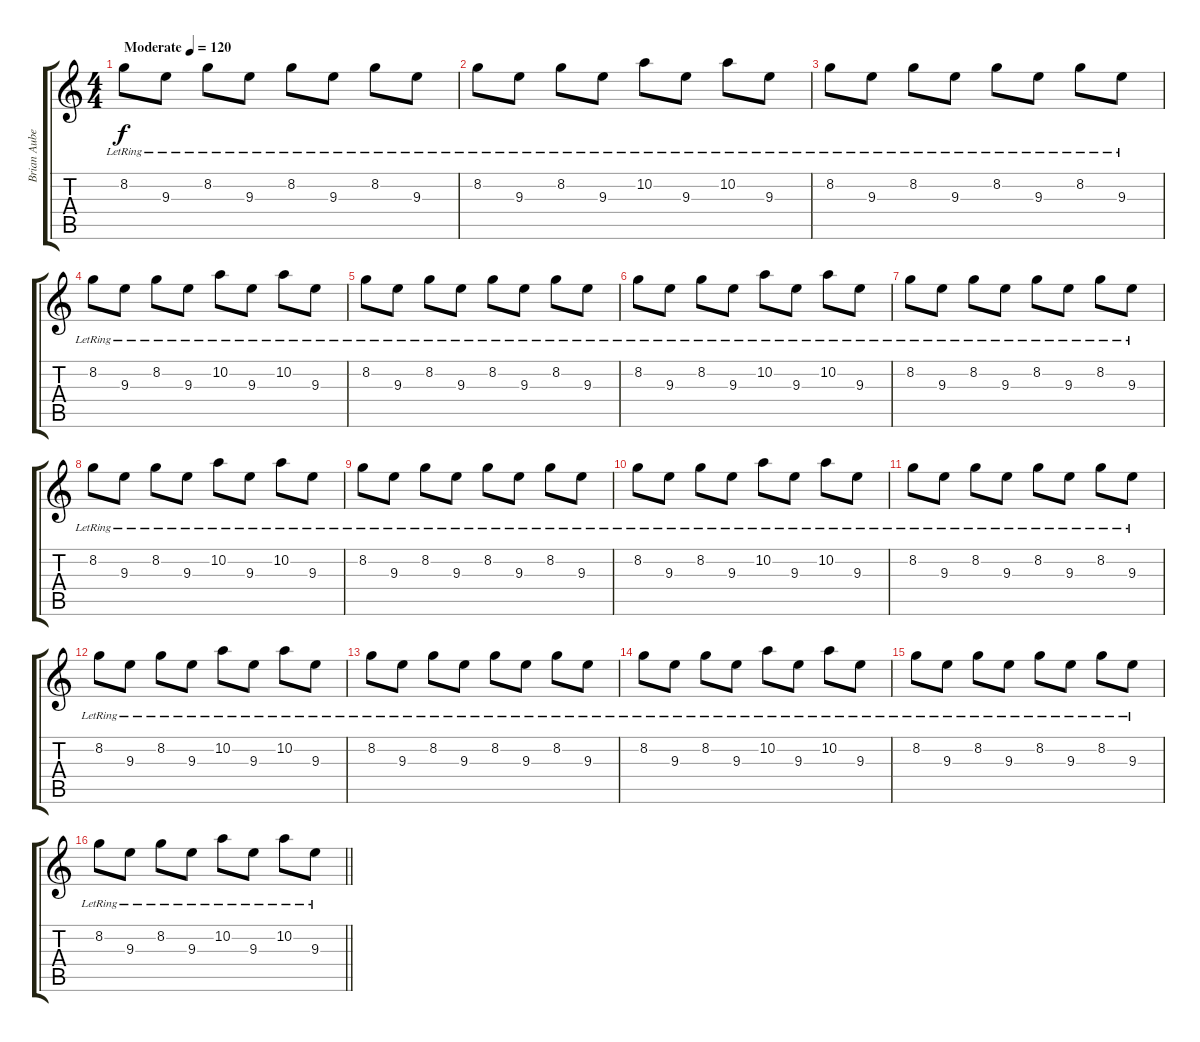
\track ("Brian Aubert - Song Guitar" "Brian Aube") {instrument electricguitarjazz}
\staff {score tabs}
\tuning (E4 B3 G3 D3 A2 E2) {hide}
\ts (4 4)
\tempo (120 "Moderate")
\clef g2
\ks c
8.2{lr}.8{dy f instrument electricguitarjazz} 9.3{lr}.8 8.2{lr}.8 9.3{lr}.8 8.2{lr}.8 9.3{lr}.8 8.2{lr}.8 9.3{lr}.8 |
8.2{lr}.8 9.3{lr}.8 8.2{lr}.8 9.3{lr}.8 10.2{lr}.8 9.3{lr}.8 10.2{lr}.8 9.3{lr}.8 |
8.2{lr}.8 9.3{lr}.8 8.2{lr}.8 9.3{lr}.8 8.2{lr}.8 9.3{lr}.8 8.2{lr}.8 9.3{lr}.8 |
8.2{lr}.8 9.3{lr}.8 8.2{lr}.8 9.3{lr}.8 10.2{lr}.8 9.3{lr}.8 10.2{lr}.8 9.3{lr}.8 |
8.2{lr}.8 9.3{lr}.8 8.2{lr}.8 9.3{lr}.8 8.2{lr}.8 9.3{lr}.8 8.2{lr}.8 9.3{lr}.8 |
8.2{lr}.8 9.3{lr}.8 8.2{lr}.8 9.3{lr}.8 10.2{lr}.8 9.3{lr}.8 10.2{lr}.8 9.3{lr}.8 |
8.2{lr}.8 9.3{lr}.8 8.2{lr}.8 9.3{lr}.8 8.2{lr}.8 9.3{lr}.8 8.2{lr}.8 9.3{lr}.8 |
8.2{lr}.8 9.3{lr}.8 8.2{lr}.8 9.3{lr}.8 10.2{lr}.8 9.3{lr}.8 10.2{lr}.8 9.3{lr}.8 |
8.2{lr}.8 9.3{lr}.8 8.2{lr}.8 9.3{lr}.8 8.2{lr}.8 9.3{lr}.8 8.2{lr}.8 9.3{lr}.8 |
8.2{lr}.8 9.3{lr}.8 8.2{lr}.8 9.3{lr}.8 10.2{lr}.8 9.3{lr}.8 10.2{lr}.8 9.3{lr}.8 |
8.2{lr}.8 9.3{lr}.8 8.2{lr}.8 9.3{lr}.8 8.2{lr}.8 9.3{lr}.8 8.2{lr}.8 9.3{lr}.8 |
8.2{lr}.8 9.3{lr}.8 8.2{lr}.8 9.3{lr}.8 10.2{lr}.8 9.3{lr}.8 10.2{lr}.8 9.3{lr}.8 |
8.2{lr}.8 9.3{lr}.8 8.2{lr}.8 9.3{lr}.8 8.2{lr}.8 9.3{lr}.8 8.2{lr}.8 9.3{lr}.8 |
8.2{lr}.8 9.3{lr}.8 8.2{lr}.8 9.3{lr}.8 10.2{lr}.8 9.3{lr}.8 10.2{lr}.8 9.3{lr}.8 |
8.2{lr}.8 9.3{lr}.8 8.2{lr}.8 9.3{lr}.8 8.2{lr}.8 9.3{lr}.8 8.2{lr}.8 9.3{lr}.8 |
\barLineRight lightlight
8.2{lr}.8 9.3{lr}.8 8.2{lr}.8 9.3{lr}.8 10.2{lr}.8 9.3{lr}.8 10.2{lr}.8 9.3{lr}.8
